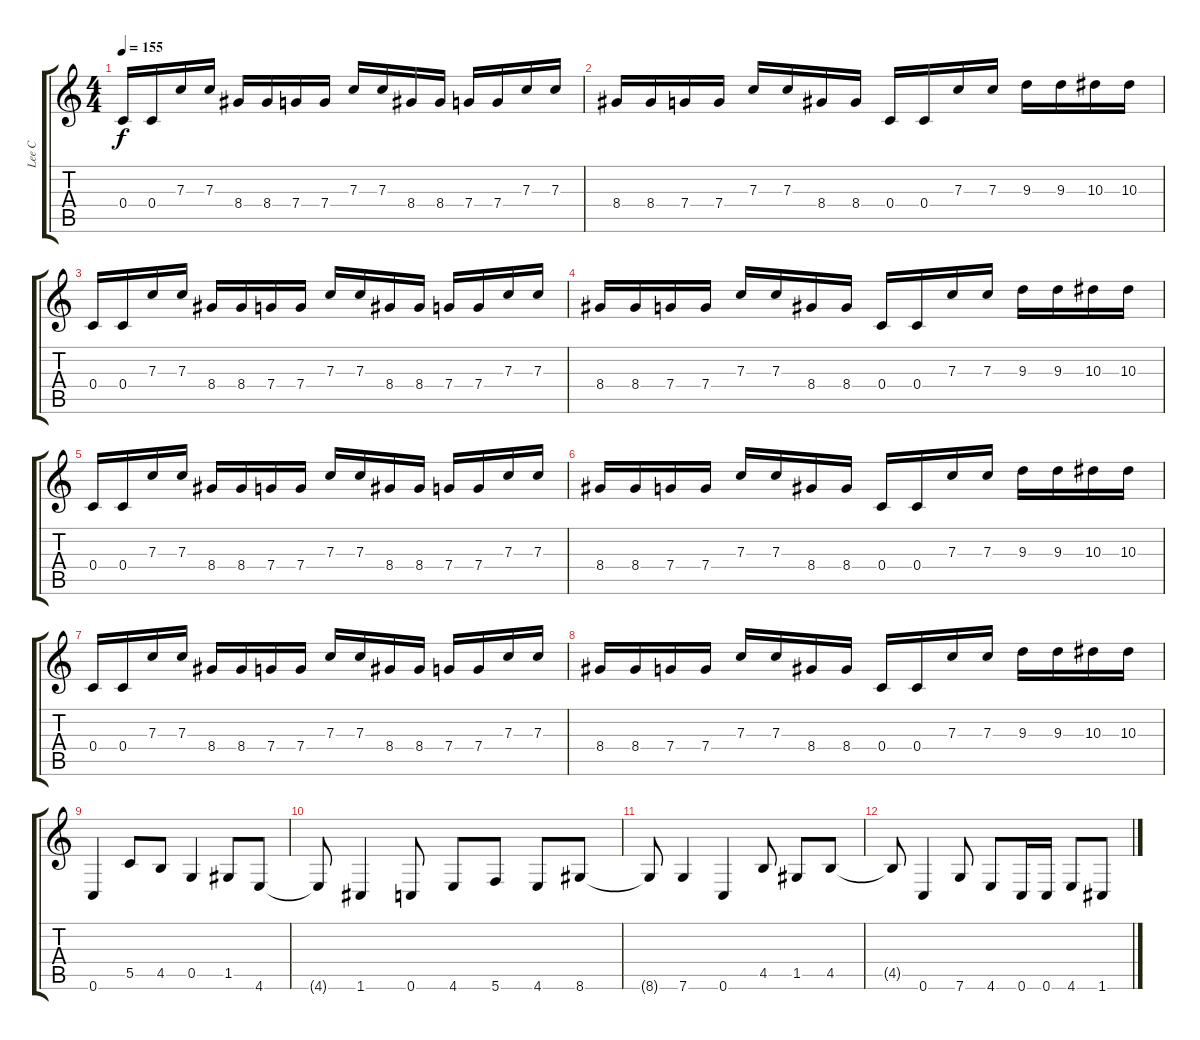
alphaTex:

\track ("Lee C" "Lee C") {instrument distortionguitar}
\staff {score tabs}
\tuning (D4 A3 F3 C3 G2 C2) {hide}
\ts (4 4)
\tempo 155
\clef g2
\ks c
0.4.16{dy f} 0.4.16 7.3.16 7.3.16 8.4.16 8.4.16 7.4.16 7.4.16 7.3.16 7.3.16 8.4.16 8.4.16 7.4.16 7.4.16 7.3.16 7.3.16 |
8.4.16 8.4.16 7.4.16 7.4.16 7.3.16 7.3.16 8.4.16 8.4.16 0.4.16 0.4.16 7.3.16 7.3.16 9.3.16 9.3.16 10.3.16 10.3.16 |
0.4.16 0.4.16 7.3.16 7.3.16 8.4.16 8.4.16 7.4.16 7.4.16 7.3.16 7.3.16 8.4.16 8.4.16 7.4.16 7.4.16 7.3.16 7.3.16 |
8.4.16 8.4.16 7.4.16 7.4.16 7.3.16 7.3.16 8.4.16 8.4.16 0.4.16 0.4.16 7.3.16 7.3.16 9.3.16 9.3.16 10.3.16 10.3.16 |
0.4.16 0.4.16 7.3.16 7.3.16 8.4.16 8.4.16 7.4.16 7.4.16 7.3.16 7.3.16 8.4.16 8.4.16 7.4.16 7.4.16 7.3.16 7.3.16 |
8.4.16 8.4.16 7.4.16 7.4.16 7.3.16 7.3.16 8.4.16 8.4.16 0.4.16 0.4.16 7.3.16 7.3.16 9.3.16 9.3.16 10.3.16 10.3.16 |
0.4.16 0.4.16 7.3.16 7.3.16 8.4.16 8.4.16 7.4.16 7.4.16 7.3.16 7.3.16 8.4.16 8.4.16 7.4.16 7.4.16 7.3.16 7.3.16 |
8.4.16 8.4.16 7.4.16 7.4.16 7.3.16 7.3.16 8.4.16 8.4.16 0.4.16 0.4.16 7.3.16 7.3.16 9.3.16 9.3.16 10.3.16 10.3.16 |
0.6.4 5.5.8 4.5.8 0.5.4 1.5.8 4.6.8 |
4.6{t}.8 1.6.4 0.6.8 4.6.8 5.6.8 4.6.8 8.6.8 |
8.6{t}.8 7.6.4 0.6.4 4.5.8 1.5.8 4.5.8 |
4.5{t}.8 0.6.4 7.6.8 4.6.8 0.6.16 0.6.16 4.6.8 1.6.8
